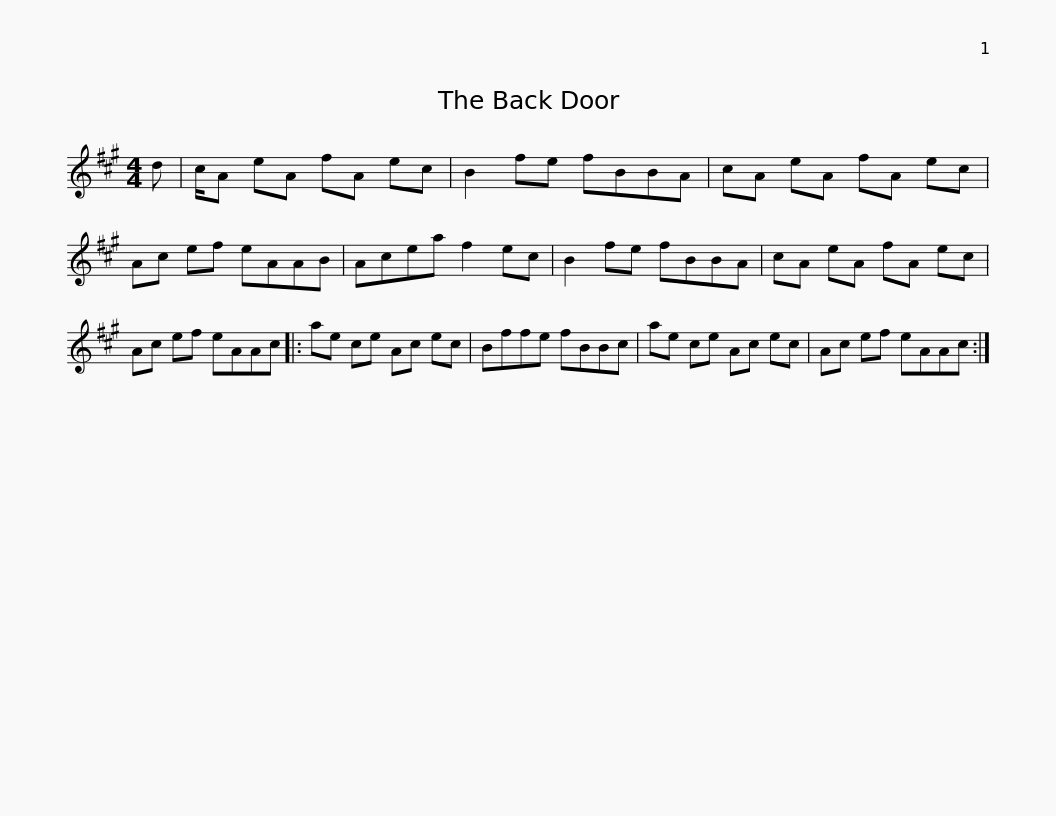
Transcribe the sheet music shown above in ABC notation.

X:1
L:1/8
M:4/4
I:linebreak $
K:A
V:1 treble
V:1
 d | c/A eA fA ec | B2 fe fBBA | cA eA fA ec | Ac ef eAAB | %5
 Acea f2 ec |$ B2 fe fBBA | cA eA fA ec | Ac ef eAAc |: ae ce Ac ec | %10
 Bffe fBBc |$ ae ce Ac ec | Ac ef eAAc :| %13
